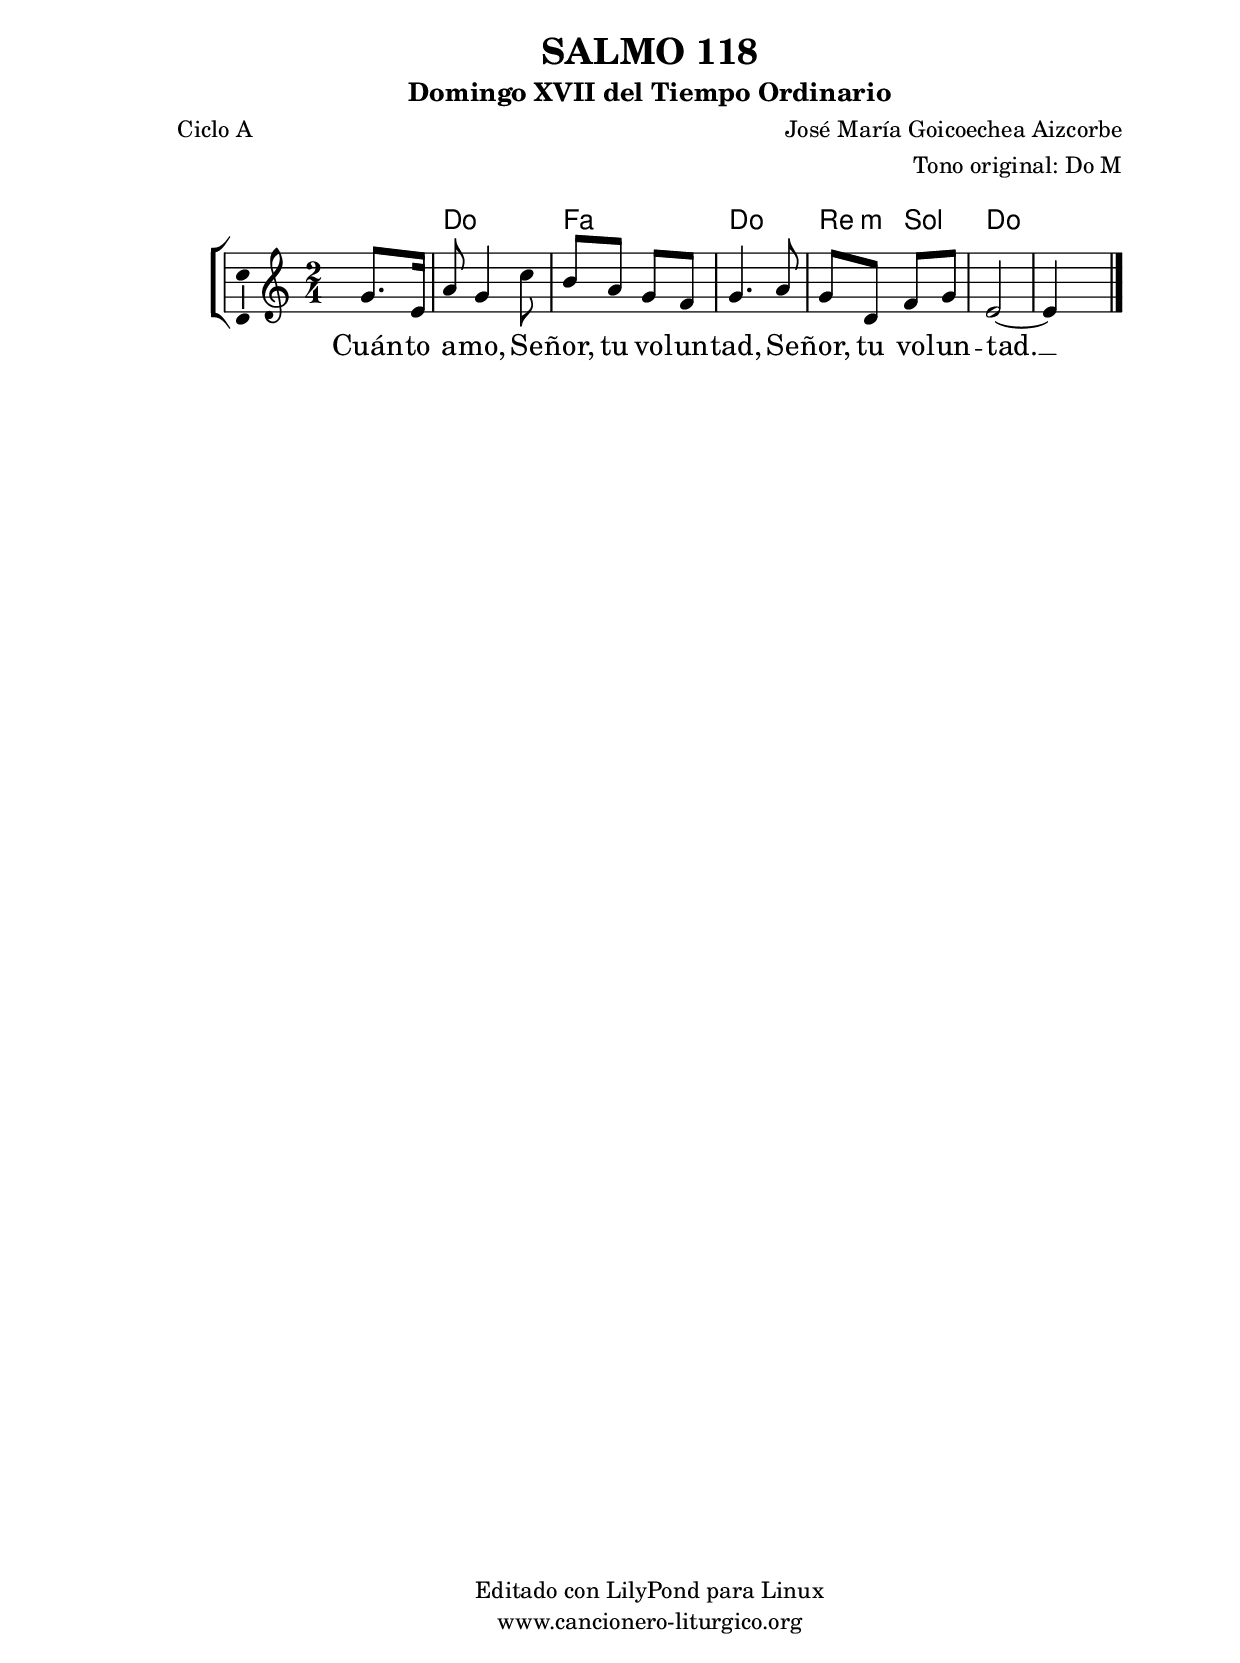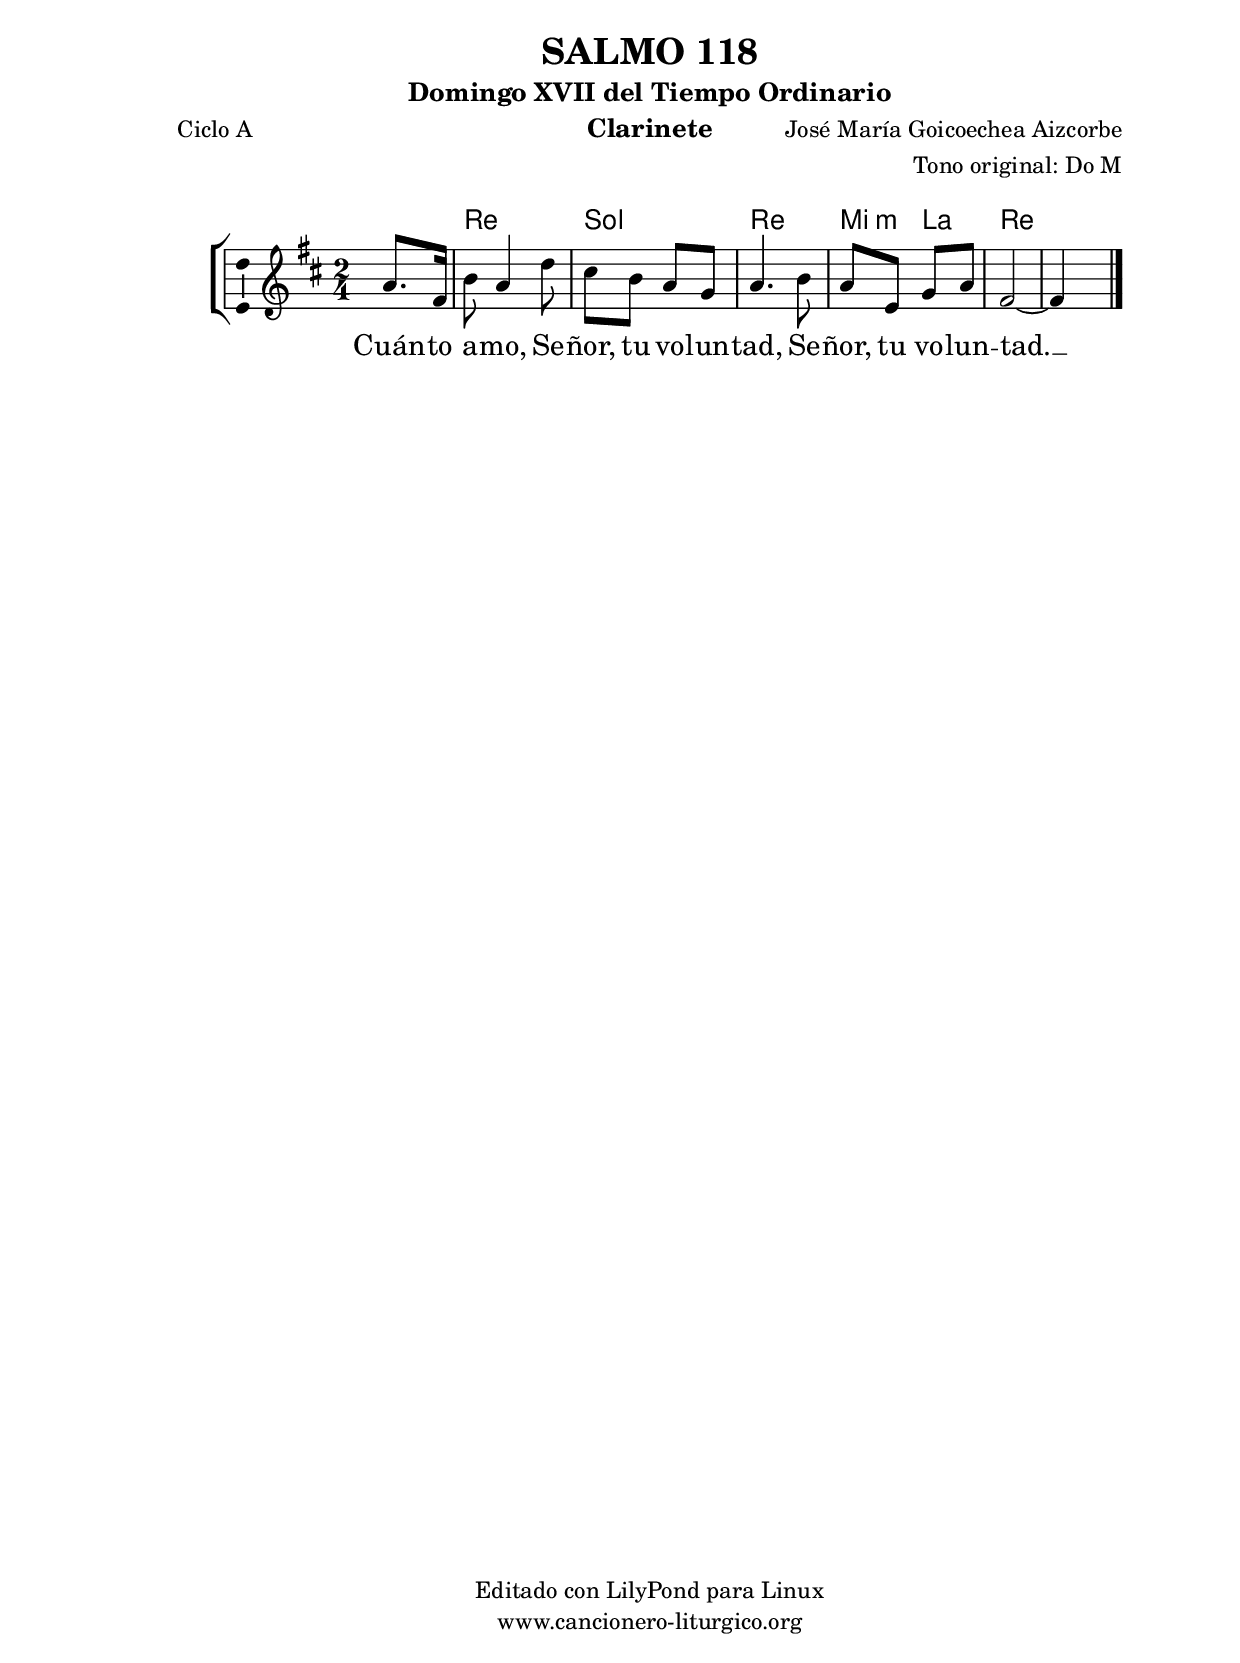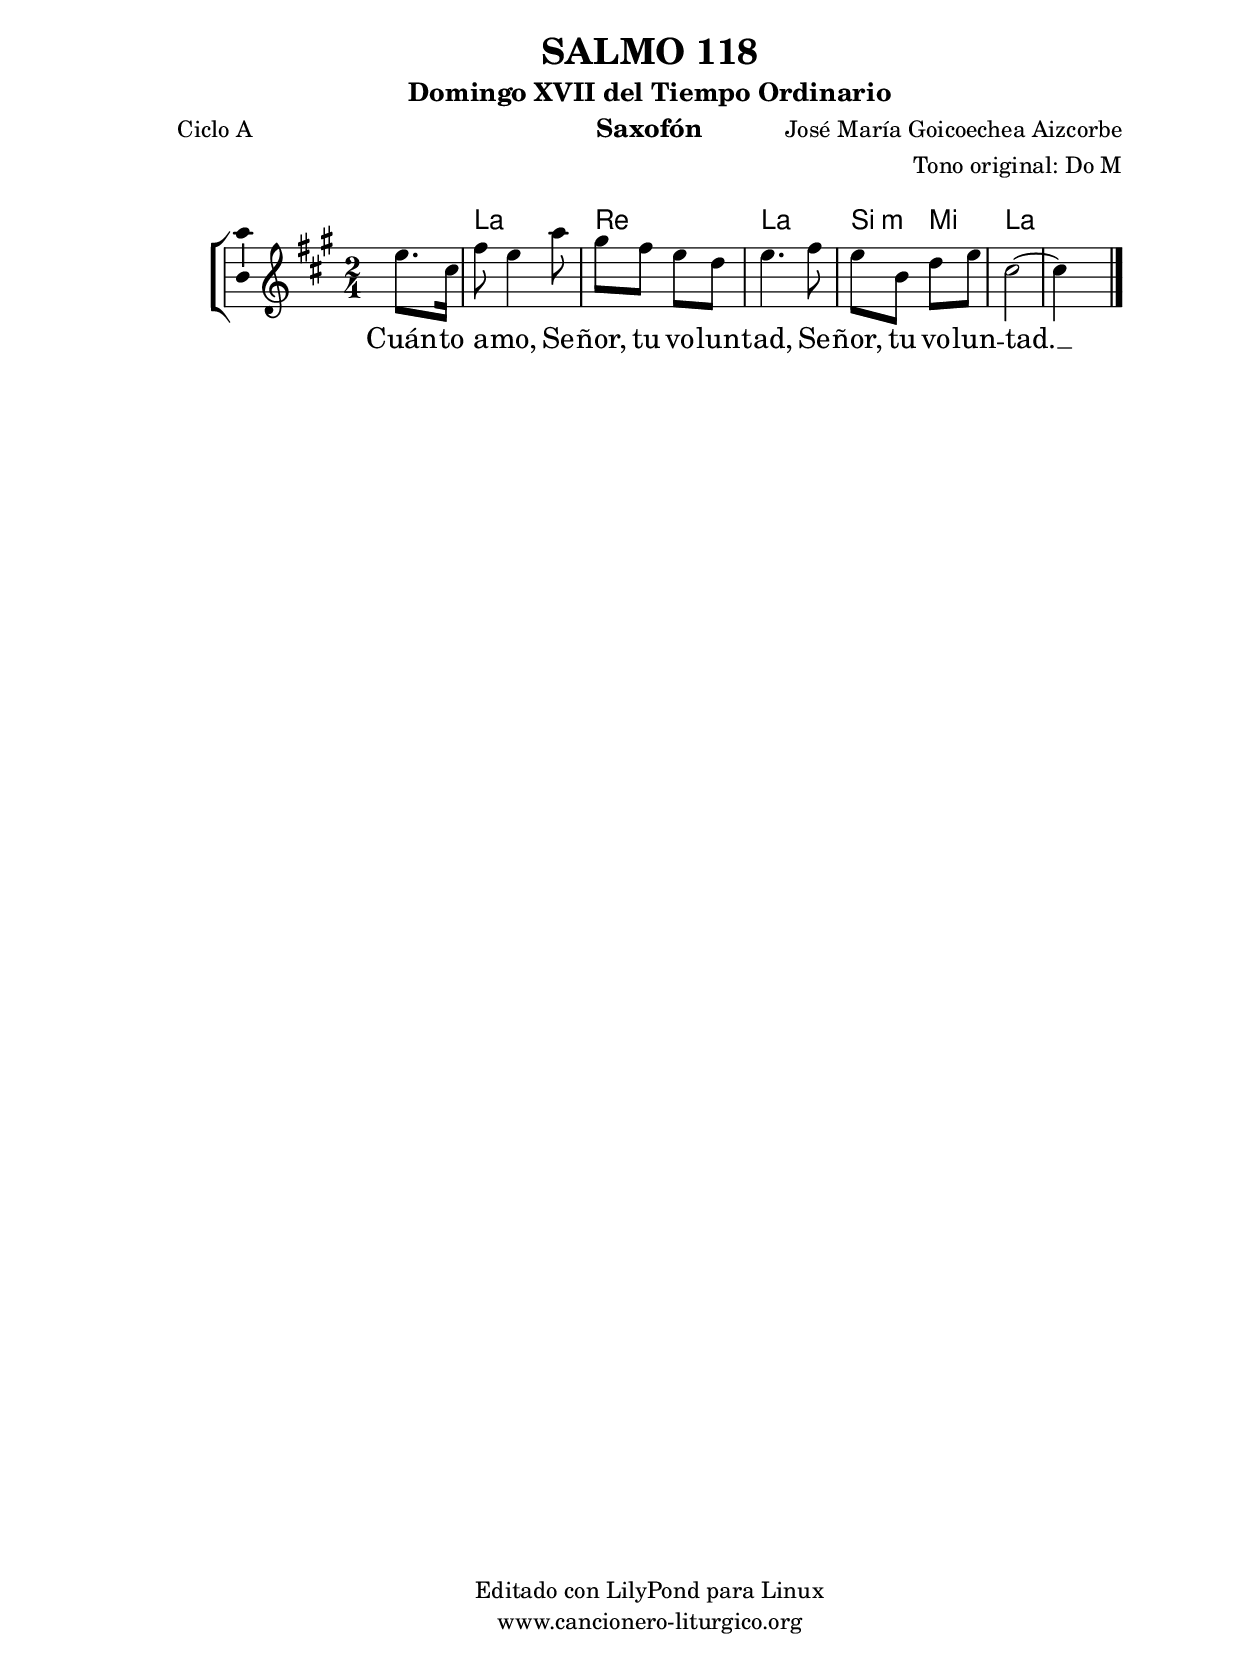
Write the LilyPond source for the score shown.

%
%para convertir .midi en .wav:
%timidity filename.midi -Ow -o finename.wav
%
%
%Para convertir de .wav a .mp3:
%lame -h -m j filename.wav
%
%
%para escuchar el midi:
%timidity nombrefichero.midi
%


%versión de lilypond para la que se ha escrito esta partitura:
\version "2.16.0"

	%Tamaño papel
	#(set-default-paper-size "a4")
	%Tamaño partitura
	#(set-global-staff-size 20)
	%No responde al pulsar sobre una nota
	#(ly:set-option 'point-and-click #f)

%parámetros del encabezamiento:
\header {
	title = "SALMO 118"
	subtitle = "Domingo XVII del Tiempo Ordinario"
	composer = "José María Goicoechea Aizcorbe"
	poet = "Ciclo A"
	meter = ""
	arranger = "Tono original: Do M"
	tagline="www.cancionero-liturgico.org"
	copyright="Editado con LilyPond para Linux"
	tiempo = "Ordinario"
	usos = "Salmo"
	letra = "Cuánto amo, Señor, tu voluntad, Señor, tu voluntad."
	}

%parámetros asociados al papel:
\paper  {
	oddHeaderMarkup = \markup {\fill-line { \on-the-fly #not-first-page \fromproperty #'header:title \on-the-fly #not-first-page \fromproperty #'header:composer }}
	evenHeaderMarkup = \markup {\fill-line { \fromproperty #'header:composer \fromproperty #'header:title }}
	#(set-paper-size "a4")
	print-page-number = ##f
	first-page-number = 1
	print-first-page-number = ##f
%	head-separation = 3.0 \cm
	top-margin = 2.0 \cm
	bottom-margin = 0.5\cm
%%%	bottom-margin = -1.0\cm
	left-margin = 3.0 \cm
	line-width = 16.0 \cm 
	indent = 8\mm
	interscoreline = 2.\mm
	between-system-space = 15\mm
%	para que las partituras no llenen la hoja:
	ragged-bottom = ##t
%	idem para la última hoja:
	ragged-last-bottom = ##f
%	para que las partituras llenen el ancho del papel:
	ragged-last = ##f
	after-title-space = 2.5 \cm
%page-count=1
%system-count=8

	%Flexible Vertical Spacing
%	markup-markup-spacing =
%	#'((basic-distance . 15) (minimum-distance . 15) (padding . 3))
	markup-system-spacing =
	#'((basic-distance . 15) (minimum-distance . 15) (padding . 3))
	system-system-spacing =
	#'((basic-distance . 15) (minimum-distance . 15) (padding . 3))
	score-system-spacing =
	#'((basic-distance . 15) (minimum-distance . 15) (padding . 5))
%	top-system-spacing = % header
%	#'((basic-distance . 8) (minimum-distance . 0) (padding . 3))
%	top-markup-spacing =
%	#'((basic-distance . 20) (minimum-distance . 20) (padding . 3))
	last-bottom-spacing = % footer
	#'((basic-distance . 5) (minimum-distance . 5) (padding . 3))
%	score-markup-spacing =
%	#'((basic-distance . 16) (minimum-distance . 13) (padding . 3))

	}


%parámetros que afectan a toda la partitura:
global =  {
	%clave de sol (G):
	\clef G
	%armadura:
%%%	\transpose c bes
	\key c \major
	\tempo 4=75
	\set Score.tempoHideNote = ##t
	}


acordes = {
	\italianChords
	\chordmode {
%%%	\transpose c bes
{

s2
c2 f c d4:m g c2 s2

	}
	}
}

melodia = 
%%%	\transpose c bes
{
	\relative c''{
	\time 2/4

s4 g8. e16
a8 g4 c8
b8 a g f
g4. a8
g8 d f g
e2~
e4 s4

\bar "|."
}
}

texto = \lyricmode {
Cuán -- to a -- mo, Se -- ñor, tu vo -- lun -- tad, Se -- ñor, tu vo -- lun -- tad. __
	}


acordesStaff = \context ChordNames = acordesStaff <<
	\set chordChanges = ##t
	\acordes
	>>


vozStaff = \context Voice = vozStaff
\with {\consists "Ambitus_engraver"}
<<
%	\set Staff.instrumentName = ""
%	\set Staff.shortInstrumentName = ""
%	\set Staff.midiInstrument = #"clarinet"
%	\set Staff.midiInstrument = #"cello"
%	\set Staff.midiInstrument = #"flute"
	\set Staff.midiInstrument = #"electric guitar (jazz)"
%	\set Staff.midiInstrument = #"english horn"
%	\set Staff.midiInstrument = #"violin"
%	\set Staff.midiInstrument = #"glockenspiel"
	\set Staff.midiMinimumVolume = #0.7
	\set Staff.midiMaximumVolume = #0.9
	\global
	\melodia
	>>


textoStaff = \context Lyrics = textoStaff <<
	\lyricsto vozStaff \texto
	>>

\book {
	\score {
		\context ChoirStaff {
			\override StaffGroup.SystemStartBracket #'collapse-height = #1
			\override Score.SystemStartBar #'collapse-height = #1
			<<
			\acordesStaff
			\vozStaff
			\textoStaff
			>>
			}
		\layout {
	    		\context {
				\Lyrics
				\override LyricText #'font-size = #2
				}
	   		 \context {
				\Score
				%fontSize = #3
				\override StaffSymbol #'staff-space = #(magstep +3)
				%\override Beam #'thickness = #0.55
				%\override SpacingSpanner #'spacing-increment = #1.0
				%\override Slur #'height-limit = #1.5
				}
			}
		}
	\score {
		\unfoldRepeats
		\context ChoirStaff {
			<<
			\acordesStaff
			\vozStaff
			>>
			}
		\midi {
	  		\context {
	  			\Score
				tempoWholesPerMinute = #(ly:make-moment 70 4)
				}
			}
		}
	}

%Partitura para clarinete
#(define output-suffix "C")
\book {
	\header{
		instrument = "Clarinete"
		}
	\score {
		\context ChoirStaff {
			\override StaffGroup.SystemStartBracket #'collapse-height = #1
			\override Score.SystemStartBar #'collapse-height = #1
\transpose c d
			<<
			\acordesStaff
			\vozStaff
			\textoStaff
			>>
			}
		\layout {
	    		\context {
				\Lyrics
				\override LyricText #'font-size = #2
				}
	   		 \context {
				\Score
				%fontSize = #3
				\override StaffSymbol #'staff-space = #(magstep +3)
				%\override Beam #'thickness = #0.55
				%\override SpacingSpanner #'spacing-increment = #1.0
				%\override Slur #'height-limit = #1.5
				}
			}
		}
	}

%Partitura para saxofón
#(define output-suffix "S")
\book {
	\header{
		instrument = "Saxofón"
		}
	\score {
		\context ChoirStaff {
			\override StaffGroup.SystemStartBracket #'collapse-height = #1
			\override Score.SystemStartBar #'collapse-height = #1
\transpose c a
			<<
			\acordesStaff
			\vozStaff
			\textoStaff
			>>
			}
		\layout {
	    		\context {
				\Lyrics
				\override LyricText #'font-size = #2
				}
	   		 \context {
				\Score
				%fontSize = #3
				\override StaffSymbol #'staff-space = #(magstep +3)
				%\override Beam #'thickness = #0.55
				%\override SpacingSpanner #'spacing-increment = #1.0
				%\override Slur #'height-limit = #1.5
				}
			}
		}
	}

